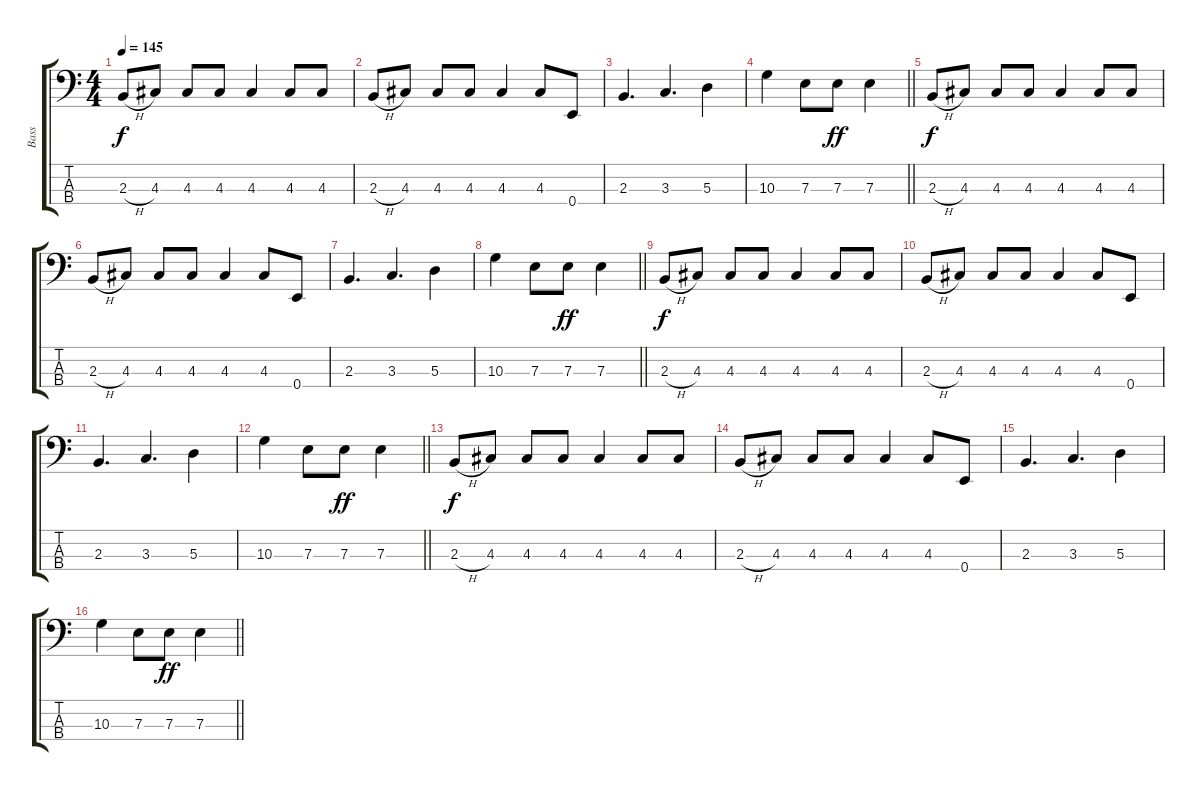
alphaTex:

\track ("Bass" "Bass") {instrument electricbassfinger}
\staff {score tabs}
\tuning (G2 D2 A1 E1) {hide}
\ts (4 4)
\tempo 145
\clef f4
\ks c
2.3{h}.8{dy f} 4.3.8 4.3.8 4.3.8 4.3.4 4.3.8 4.3.8 |
2.3{h}.8 4.3.8 4.3.8 4.3.8 4.3.4 4.3.8 0.4.8 |
2.3.4{d} 3.3.4{d} 5.3.4 |
\barLineRight lightlight
10.3.4 7.3.8 7.3.8{dy ff} 7.3.4 |
2.3{h}.8{dy f} 4.3.8 4.3.8 4.3.8 4.3.4 4.3.8 4.3.8 |
2.3{h}.8 4.3.8 4.3.8 4.3.8 4.3.4 4.3.8 0.4.8 |
2.3.4{d} 3.3.4{d} 5.3.4 |
\barLineRight lightlight
10.3.4 7.3.8 7.3.8{dy ff} 7.3.4 |
2.3{h}.8{dy f} 4.3.8 4.3.8 4.3.8 4.3.4 4.3.8 4.3.8 |
2.3{h}.8 4.3.8 4.3.8 4.3.8 4.3.4 4.3.8 0.4.8 |
2.3.4{d} 3.3.4{d} 5.3.4 |
\barLineRight lightlight
10.3.4 7.3.8 7.3.8{dy ff} 7.3.4 |
2.3{h}.8{dy f} 4.3.8 4.3.8 4.3.8 4.3.4 4.3.8 4.3.8 |
2.3{h}.8 4.3.8 4.3.8 4.3.8 4.3.4 4.3.8 0.4.8 |
2.3.4{d} 3.3.4{d} 5.3.4 |
\barLineRight lightlight
10.3.4 7.3.8 7.3.8{dy ff} 7.3.4
